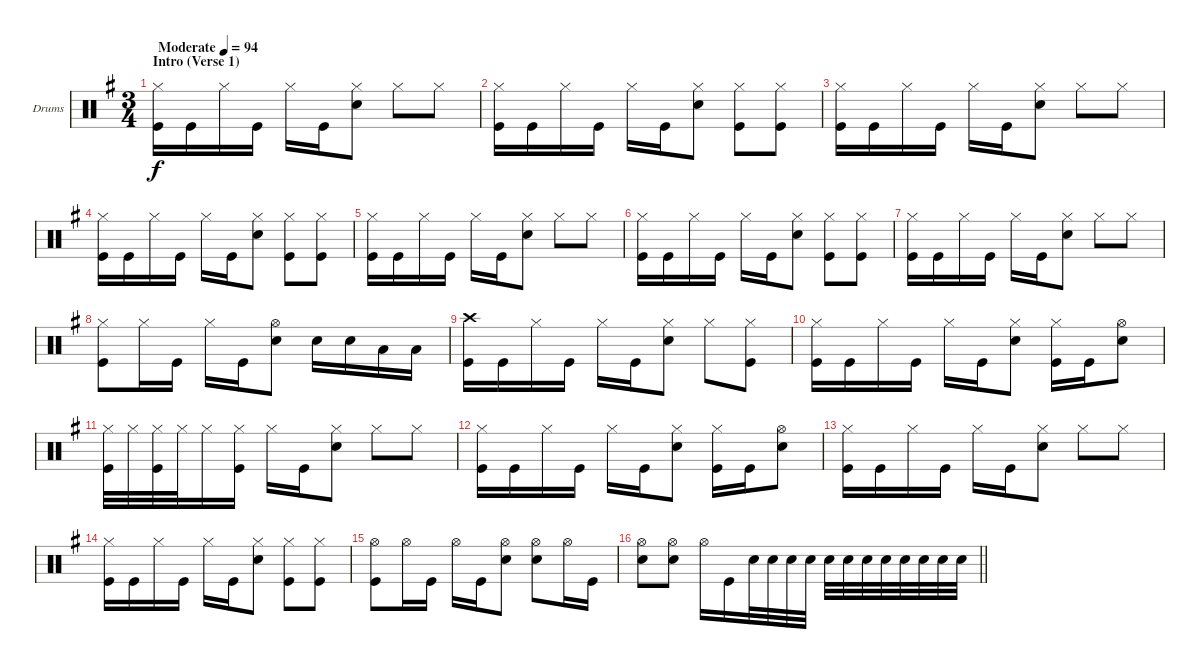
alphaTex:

\bracketExtendMode groupsimilarinstruments
\firstSystemTrackNameOrientation horizontal
\otherSystemsTrackNameOrientation horizontal
\track ("Drumkit" "Drums") {instrument percussion}
\staff {score}
\articulation defaults
\ts (3 4)
\beaming (8 2 2 2)
\section ("" "Intro (Verse 1)")
\tempo (94 "Moderate")
\clef neutral
\ks g
("Hi-Hat (closed)" "Kick (hit)").16{dy f} "Kick (hit)".16 "Hi-Hat (closed)".16 "Kick (hit)".16 "Hi-Hat (closed)".16 "Kick (hit)".16 ("Hi-Hat (closed)" "Snare (hit) 2").8 "Hi-Hat (closed)".8 "Hi-Hat (closed)".8 |
("Hi-Hat (closed)" "Kick (hit)").16 "Kick (hit)".16 "Hi-Hat (closed)".16 "Kick (hit)".16 "Hi-Hat (closed)".16 "Kick (hit)".16 ("Hi-Hat (closed)" "Snare (hit) 2").8 ("Hi-Hat (closed)" "Kick (hit)").8 ("Hi-Hat (closed)" "Kick (hit)").8 |
("Hi-Hat (closed)" "Kick (hit)").16 "Kick (hit)".16 "Hi-Hat (closed)".16 "Kick (hit)".16 "Hi-Hat (closed)".16 "Kick (hit)".16 ("Hi-Hat (closed)" "Snare (hit) 2").8 "Hi-Hat (closed)".8 "Hi-Hat (closed)".8 |
("Hi-Hat (closed)" "Kick (hit)").16 "Kick (hit)".16 "Hi-Hat (closed)".16 "Kick (hit)".16 "Hi-Hat (closed)".16 "Kick (hit)".16 ("Hi-Hat (closed)" "Snare (hit) 2").8 ("Hi-Hat (closed)" "Kick (hit)").8 ("Hi-Hat (closed)" "Kick (hit)").8 |
("Hi-Hat (closed)" "Kick (hit)").16 "Kick (hit)".16 "Hi-Hat (closed)".16 "Kick (hit)".16 "Hi-Hat (closed)".16 "Kick (hit)".16 ("Hi-Hat (closed)" "Snare (hit) 2").8 "Hi-Hat (closed)".8 "Hi-Hat (closed)".8 |
("Hi-Hat (closed)" "Kick (hit)").16 "Kick (hit)".16 "Hi-Hat (closed)".16 "Kick (hit)".16 "Hi-Hat (closed)".16 "Kick (hit)".16 ("Hi-Hat (closed)" "Snare (hit) 2").8 ("Hi-Hat (closed)" "Kick (hit)").8 ("Hi-Hat (closed)" "Kick (hit)").8 |
("Hi-Hat (closed)" "Kick (hit)").16 "Kick (hit)".16 "Hi-Hat (closed)".16 "Kick (hit)".16 "Hi-Hat (closed)".16 "Kick (hit)".16 ("Hi-Hat (closed)" "Snare (hit) 2").8 "Hi-Hat (closed)".8 "Hi-Hat (closed)".8 |
("Hi-Hat (closed)" "Kick (hit)").8 "Hi-Hat (closed)".16 "Kick (hit)".16 "Hi-Hat (closed)".16 "Kick (hit)".16 ("Hi-Hat (open)" "Snare (hit) 2").8 "Snare (hit) 2".16 "Snare (hit) 2".16 "Low Tom (hit)".16 "Low Tom (hit)".16 |
("Crash high (hit)" "Kick (hit)").16 "Kick (hit)".16 "Hi-Hat (closed)".16 "Kick (hit)".16 "Hi-Hat (closed)".16 "Kick (hit)".16 ("Hi-Hat (closed)" "Snare (hit) 2").8 "Hi-Hat (closed)".8 ("Hi-Hat (closed)" "Kick (hit)").8 |
("Hi-Hat (closed)" "Kick (hit)").16 "Kick (hit)".16 "Hi-Hat (closed)".16 "Kick (hit)".16 "Hi-Hat (closed)".16 "Kick (hit)".16 ("Hi-Hat (closed)" "Snare (hit) 2").8 ("Hi-Hat (closed)" "Kick (hit)").16 "Kick (hit)".16 ("Hi-Hat (open)" "Snare (hit) 2").8 |
("Hi-Hat (closed)" "Kick (hit)").32 "Hi-Hat (closed)".32 ("Hi-Hat (closed)" "Kick (hit)").32 "Hi-Hat (closed)".32 "Hi-Hat (closed)".16 ("Hi-Hat (closed)" "Kick (hit)").16 "Hi-Hat (closed)".16 "Kick (hit)".16 ("Hi-Hat (closed)" "Snare (hit) 2").8 "Hi-Hat (closed)".8 "Hi-Hat (closed)".8 |
("Hi-Hat (closed)" "Kick (hit)").16 "Kick (hit)".16 "Hi-Hat (closed)".16 "Kick (hit)".16 "Hi-Hat (closed)".16 "Kick (hit)".16 ("Hi-Hat (closed)" "Snare (hit) 2").8 ("Hi-Hat (closed)" "Kick (hit)").16 "Kick (hit)".16 ("Hi-Hat (open)" "Snare (hit) 2").8 |
("Hi-Hat (closed)" "Kick (hit)").16 "Kick (hit)".16 "Hi-Hat (closed)".16 "Kick (hit)".16 "Hi-Hat (closed)".16 "Kick (hit)".16 ("Hi-Hat (closed)" "Snare (hit) 2").8 "Hi-Hat (closed)".8 "Hi-Hat (closed)".8 |
("Hi-Hat (closed)" "Kick (hit)").16 "Kick (hit)".16 "Hi-Hat (closed)".16 "Kick (hit)".16 "Hi-Hat (closed)".16 "Kick (hit)".16 ("Hi-Hat (closed)" "Snare (hit) 2").8 ("Hi-Hat (closed)" "Kick (hit)").8 ("Hi-Hat (closed)" "Kick (hit)").8 |
("Hi-Hat (open)" "Kick (hit)").8 "Hi-Hat (open)".16 "Kick (hit)".16 "Hi-Hat (open)".16 "Kick (hit)".16 ("Hi-Hat (open)" "Snare (hit) 2").8 ("Hi-Hat (open)" "Snare (hit) 2").8 "Hi-Hat (open)".16 "Kick (hit)".16 |
\barLineRight lightlight
("Hi-Hat (open)" "Snare (hit) 2").8 ("Hi-Hat (open)" "Snare (hit) 2").8 "Hi-Hat (open)".16 "Kick (hit)".16 "Snare (hit) 2".32 "Snare (hit) 2".32 "Snare (hit) 2".32 "Snare (hit) 2".32 "Snare (hit) 2".32 "Snare (hit) 2".32 "Snare (hit) 2".32 "Snare (hit) 2".32 "Snare (hit) 2".32 "Snare (hit) 2".32 "Snare (hit) 2".32 "Snare (hit) 2".32
